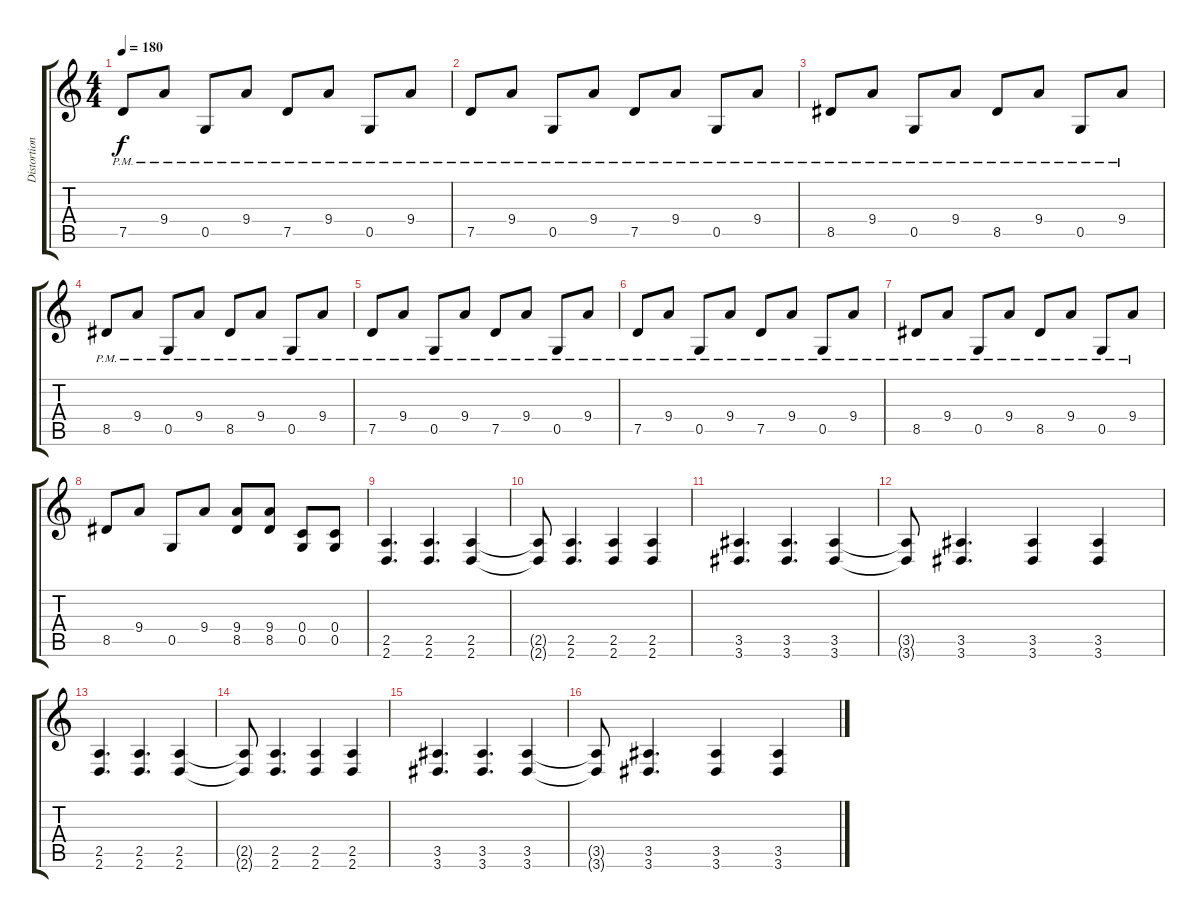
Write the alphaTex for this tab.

\track ("Distortion (Daron)" "Distortion") {instrument distortionguitar}
\staff {score tabs}
\tuning (D4 A3 F3 C3 G2 C2) {hide}
\ts (4 4)
\tempo 180
\clef g2
\ks c
7.5{pm}.8{dy f} 9.4{pm}.8 0.5{pm}.8 9.4{pm}.8 7.5{pm}.8 9.4{pm}.8 0.5{pm}.8 9.4{pm}.8 |
7.5{pm}.8 9.4{pm}.8 0.5{pm}.8 9.4{pm}.8 7.5{pm}.8 9.4{pm}.8 0.5{pm}.8 9.4{pm}.8 |
8.5{pm}.8 9.4{pm}.8 0.5{pm}.8 9.4{pm}.8 8.5{pm}.8 9.4{pm}.8 0.5{pm}.8 9.4{pm}.8 |
8.5{pm}.8 9.4{pm}.8 0.5{pm}.8 9.4{pm}.8 8.5{pm}.8 9.4{pm}.8 0.5{pm}.8 9.4{pm}.8 |
7.5{pm}.8 9.4{pm}.8 0.5{pm}.8 9.4{pm}.8 7.5{pm}.8 9.4{pm}.8 0.5{pm}.8 9.4{pm}.8 |
7.5{pm}.8 9.4{pm}.8 0.5{pm}.8 9.4{pm}.8 7.5{pm}.8 9.4{pm}.8 0.5{pm}.8 9.4{pm}.8 |
8.5{pm}.8 9.4{pm}.8 0.5{pm}.8 9.4{pm}.8 8.5{pm}.8 9.4{pm}.8 0.5{pm}.8 9.4{pm}.8 |
8.5.8 9.4.8 0.5.8 9.4.8 (9.4 8.5).8 (9.4 8.5).8 (0.4 0.5).8 (0.4 0.5).8 |
(2.5 2.6).4{d} (2.5 2.6).4{d} (2.5 2.6).4 |
(2.5{t} 2.6{t}).8 (2.5 2.6).4{d} (2.5 2.6).4 (2.5 2.6).4 |
(3.5 3.6).4{d} (3.5 3.6).4{d} (3.5 3.6).4 |
(3.5{t} 3.6{t}).8 (3.5 3.6).4{d} (3.5 3.6).4 (3.5 3.6).4 |
(2.5 2.6).4{d} (2.5 2.6).4{d} (2.5 2.6).4 |
(2.5{t} 2.6{t}).8 (2.5 2.6).4{d} (2.5 2.6).4 (2.5 2.6).4 |
(3.5 3.6).4{d} (3.5 3.6).4{d} (3.5 3.6).4 |
(3.5{t} 3.6{t}).8 (3.5 3.6).4{d} (3.5 3.6).4 (3.5 3.6).4
